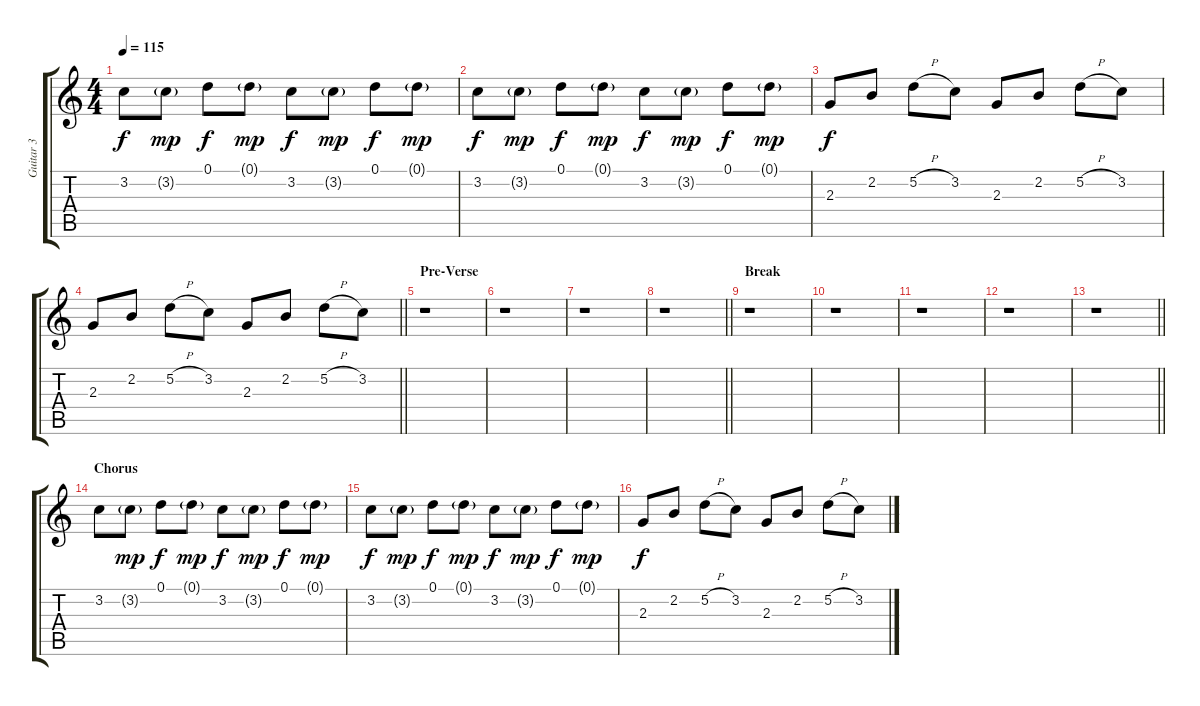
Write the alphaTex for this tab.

\track ("Guitar 3" "Guitar 3") {instrument electricguitarclean}
\staff {score tabs}
\tuning (D4 A3 F3 C3 G2 C2) {hide}
\ts (4 4)
\tempo 115
\clef g2
\ks c
3.2.8{dy f} 3.2{g}.8{dy mp} 0.1.8{dy f} 0.1{g}.8{dy mp} 3.2.8{dy f} 3.2{g}.8{dy mp} 0.1.8{dy f} 0.1{g}.8{dy mp} |
3.2.8{dy f} 3.2{g}.8{dy mp} 0.1.8{dy f} 0.1{g}.8{dy mp} 3.2.8{dy f} 3.2{g}.8{dy mp} 0.1.8{dy f} 0.1{g}.8{dy mp} |
2.3.8{dy f} 2.2.8 5.2{h}.8 3.2.8 2.3.8 2.2.8 5.2{h}.8 3.2.8 |
\barLineRight lightlight
2.3.8 2.2.8 5.2{h}.8 3.2.8 2.3.8 2.2.8 5.2{h}.8 3.2.8 |
\section ("" "Pre-Verse")
r.1 |
r.1 |
r.1 |
\barLineRight lightlight
r.1 |
\section ("" "Break")
r.1 |
r.1 |
r.1 |
r.1 |
\barLineRight lightlight
r.1 |
\section ("" "Chorus")
3.2.8 3.2{g}.8{dy mp} 0.1.8{dy f} 0.1{g}.8{dy mp} 3.2.8{dy f} 3.2{g}.8{dy mp} 0.1.8{dy f} 0.1{g}.8{dy mp} |
3.2.8{dy f} 3.2{g}.8{dy mp} 0.1.8{dy f} 0.1{g}.8{dy mp} 3.2.8{dy f} 3.2{g}.8{dy mp} 0.1.8{dy f} 0.1{g}.8{dy mp} |
2.3.8{dy f} 2.2.8 5.2{h}.8 3.2.8 2.3.8 2.2.8 5.2{h}.8 3.2.8
